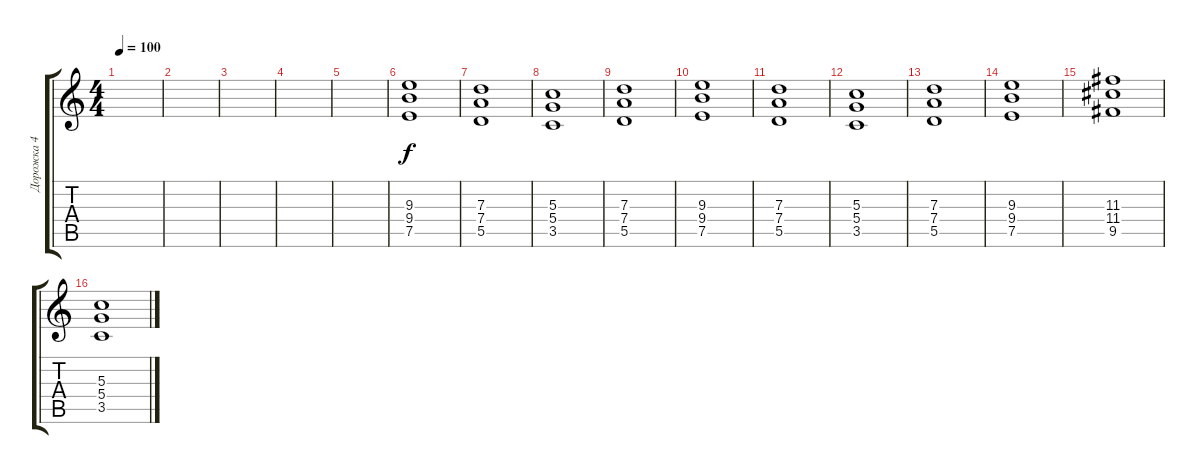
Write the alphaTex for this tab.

\track ("Дорожка 4" "Дорожка 4") {instrument acousticguitarsteel}
\staff {score tabs}
\tuning (E4 B3 G3 D3 A2 E2) {hide}
\ts (4 4)
\tempo 100
\clef g2
\ks c
|
|
|
|
|
(9.3 9.4 7.5).1 |
(7.3 7.4 5.5).1 |
(5.3 5.4 3.5).1 |
(7.3 7.4 5.5).1 |
(9.3 9.4 7.5).1 |
(7.3 7.4 5.5).1 |
(5.3 5.4 3.5).1 |
(7.3 7.4 5.5).1 |
(9.3 9.4 7.5).1 |
(11.3 11.4 9.5).1 |
(5.3 5.4 3.5).1
